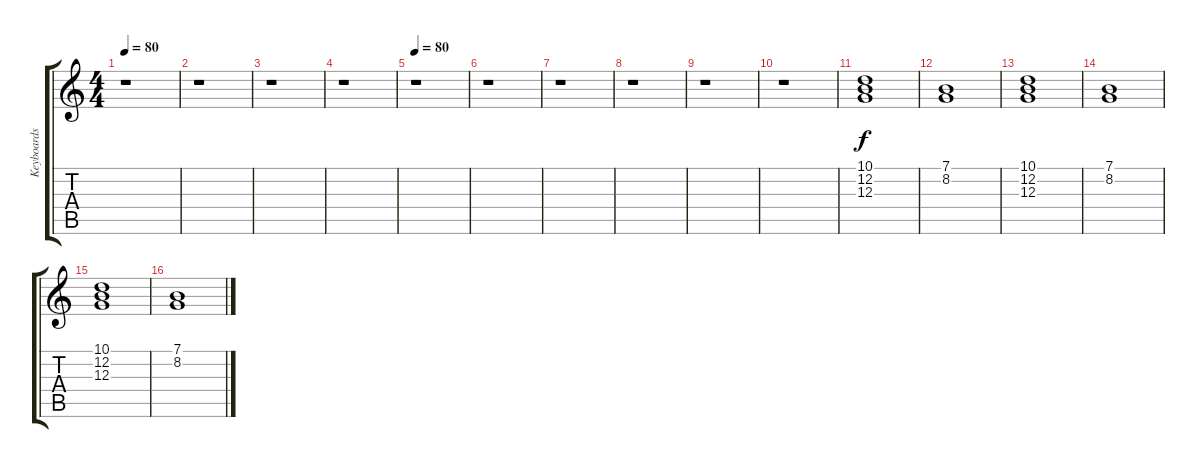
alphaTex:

\track ("Keyboards" "Keyboards") {instrument pad2warm}
\staff {score tabs}
\tuning (E4 B3 G3 D3 A2 E2) {hide}
\ts (4 4)
\tempo 80
\clef g2
\ks c
r.1{dy f instrument pad2warm} |
r.1 |
r.1 |
r.1 |
\tempo 80
r.1 |
r.1 |
r.1 |
r.1 |
r.1 |
r.1 |
(10.1 12.2 12.3).1{volume 8} |
(7.1 8.2).1 |
(10.1 12.2 12.3).1 |
(7.1 8.2).1 |
(10.1 12.2 12.3).1 |
(7.1 8.2).1
